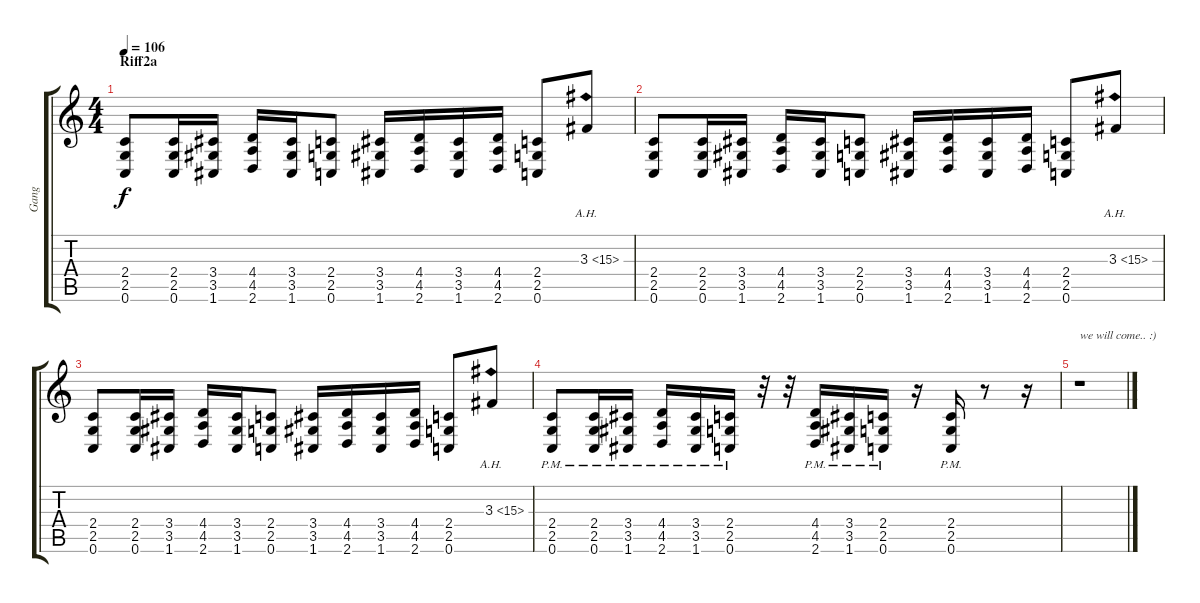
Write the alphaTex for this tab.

\track ("Gang" "Gang") {instrument distortionguitar}
\staff {score tabs}
\tuning (C4 G3 Eb3 Bb2 F2 C2) {hide}
\ts (4 4)
\section ("" "Riff2a")
\tempo 106
\clef g2
\ks c
(2.4 2.5 0.6).8{dy f} (2.4 2.5 0.6).16 (3.4 3.5 1.6).16 (4.4 4.5 2.6).16 (3.4 3.5 1.6).16 (2.4 2.5 0.6).8 (3.4 3.5 1.6).16 (4.4 4.5 2.6).16 (3.4 3.5 1.6).16 (4.4 4.5 2.6).16 (2.4 2.5 0.6).8 3.3{ah 12}.8 |
(2.4 2.5 0.6).8 (2.4 2.5 0.6).16 (3.4 3.5 1.6).16 (4.4 4.5 2.6).16 (3.4 3.5 1.6).16 (2.4 2.5 0.6).8 (3.4 3.5 1.6).16 (4.4 4.5 2.6).16 (3.4 3.5 1.6).16 (4.4 4.5 2.6).16 (2.4 2.5 0.6).8 3.3{ah 12}.8 |
(2.4 2.5 0.6).8 (2.4 2.5 0.6).16 (3.4 3.5 1.6).16 (4.4 4.5 2.6).16 (3.4 3.5 1.6).16 (2.4 2.5 0.6).8 (3.4 3.5 1.6).16 (4.4 4.5 2.6).16 (3.4 3.5 1.6).16 (4.4 4.5 2.6).16 (2.4 2.5 0.6).8 3.3{ah 12}.8 |
(2.4{pm} 2.5 0.6).8 (2.4{pm} 2.5 0.6).16 (3.4{pm} 3.5 1.6).16 (4.4{pm} 4.5 2.6).16 (3.4{pm} 3.5 1.6).16 (2.4{pm} 2.5 0.6).16 r.32 r.32 (4.4 4.5 2.6{pm}).16 (3.4 3.5{pm} 1.6).16 (2.4 2.5{pm} 0.6).16 r.16 (2.4{pm} 2.5 0.6).16 r.8 r.16 |
r.1{txt "we will come.. :)"}
